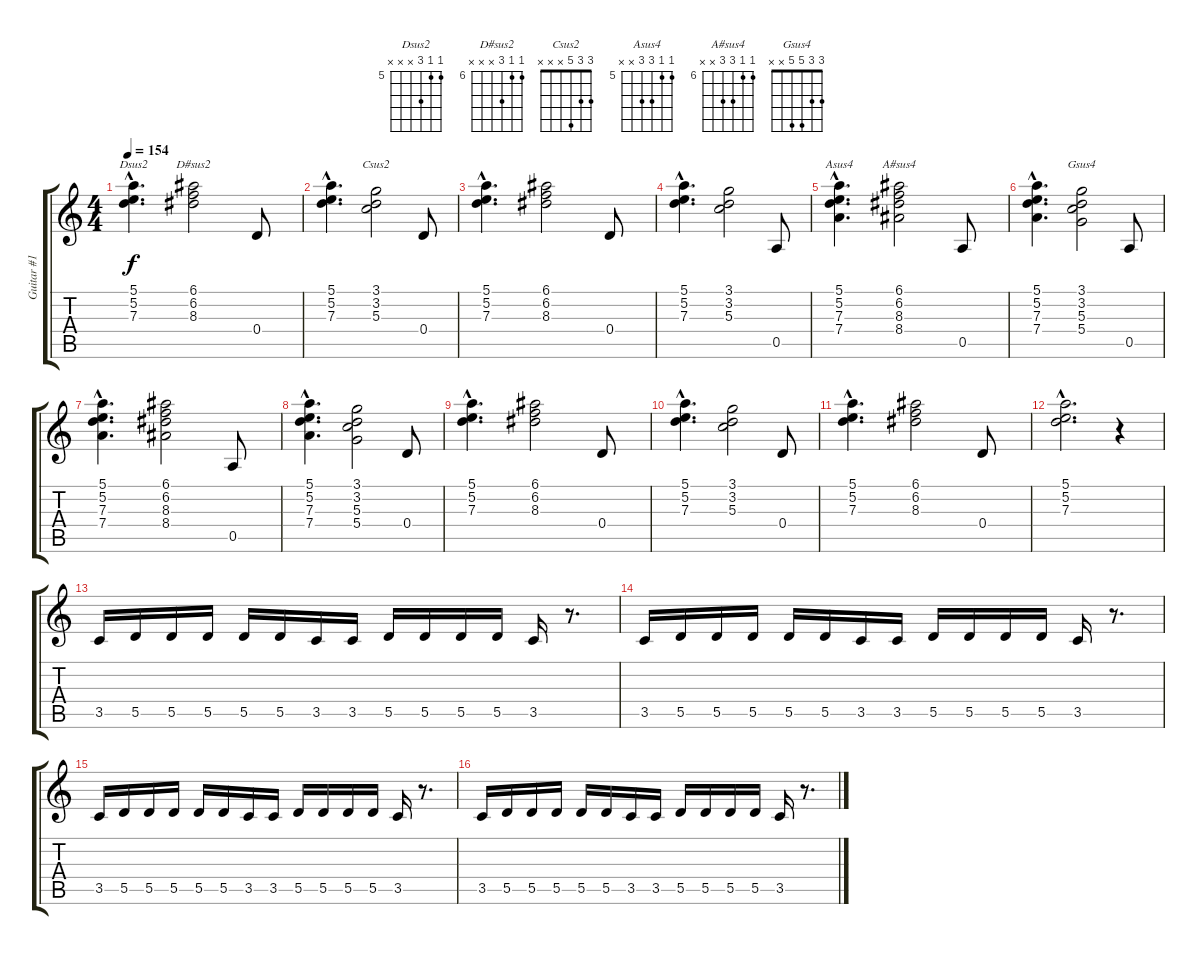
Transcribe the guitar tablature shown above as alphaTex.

\track ("Guitar #1" "Guitar #1") {instrument distortionguitar}
\staff {score tabs}
\tuning (E4 B3 G3 D3 A2 E2) {hide}
\chord ("Dsus2" 5 5 7 x x x) {firstfret 5}
\chord ("D#sus2" 6 6 8 x x x) {firstfret 6}
\chord ("Csus2" 3 3 5 x x x)
\chord ("Asus4" 5 5 7 7 x x) {firstfret 5}
\chord ("A#sus4" 6 6 8 8 x x) {firstfret 6}
\chord ("Gsus4" 3 3 5 5 x x)
\ts (4 4)
\tempo 154
\clef g2
\ks c
(5.1{hac} 5.2{hac} 7.3{hac}).4{d ch "Dsus2" dy f} (6.1 6.2 8.3).2{ch "D#sus2"} 0.4.8 |
(5.1{hac} 5.2{hac} 7.3{hac}).4{d} (3.1 3.2 5.3).2{ch "Csus2"} 0.4.8 |
(5.1{hac} 5.2{hac} 7.3{hac}).4{d} (6.1 6.2 8.3).2 0.4.8 |
(5.1{hac} 5.2{hac} 7.3{hac}).4{d} (3.1 3.2 5.3).2 0.5.8 |
(5.1{hac} 5.2{hac} 7.3{hac} 7.4{hac}).4{d ch "Asus4"} (6.1 6.2 8.3 8.4).2{ch "A#sus4"} 0.5.8 |
(5.1{hac} 5.2{hac} 7.3{hac} 7.4{hac}).4{d} (3.1 3.2 5.3 5.4).2{ch "Gsus4"} 0.5.8 |
(5.1{hac} 5.2{hac} 7.3{hac} 7.4{hac}).4{d} (6.1 6.2 8.3 8.4).2 0.5.8 |
(5.1{hac} 5.2{hac} 7.3{hac} 7.4{hac}).4{d} (3.1 3.2 5.3 5.4).2 0.4.8 |
(5.1{hac} 5.2{hac} 7.3{hac}).4{d} (6.1 6.2 8.3).2 0.4.8 |
(5.1{hac} 5.2{hac} 7.3{hac}).4{d} (3.1 3.2 5.3).2 0.4.8 |
(5.1{hac} 5.2{hac} 7.3{hac}).4{d} (6.1 6.2 8.3).2 0.4.8 |
(5.1{hac} 5.2{hac} 7.3{hac}).2{d} r.4 |
3.5.16 5.5.16 5.5.16 5.5.16 5.5.16 5.5.16 3.5.16 3.5.16 5.5.16 5.5.16 5.5.16 5.5.16 3.5.16 r.8{d} |
3.5.16 5.5.16 5.5.16 5.5.16 5.5.16 5.5.16 3.5.16 3.5.16 5.5.16 5.5.16 5.5.16 5.5.16 3.5.16 r.8{d} |
3.5.16 5.5.16 5.5.16 5.5.16 5.5.16 5.5.16 3.5.16 3.5.16 5.5.16 5.5.16 5.5.16 5.5.16 3.5.16 r.8{d} |
3.5.16 5.5.16 5.5.16 5.5.16 5.5.16 5.5.16 3.5.16 3.5.16 5.5.16 5.5.16 5.5.16 5.5.16 3.5.16 r.8{d}
